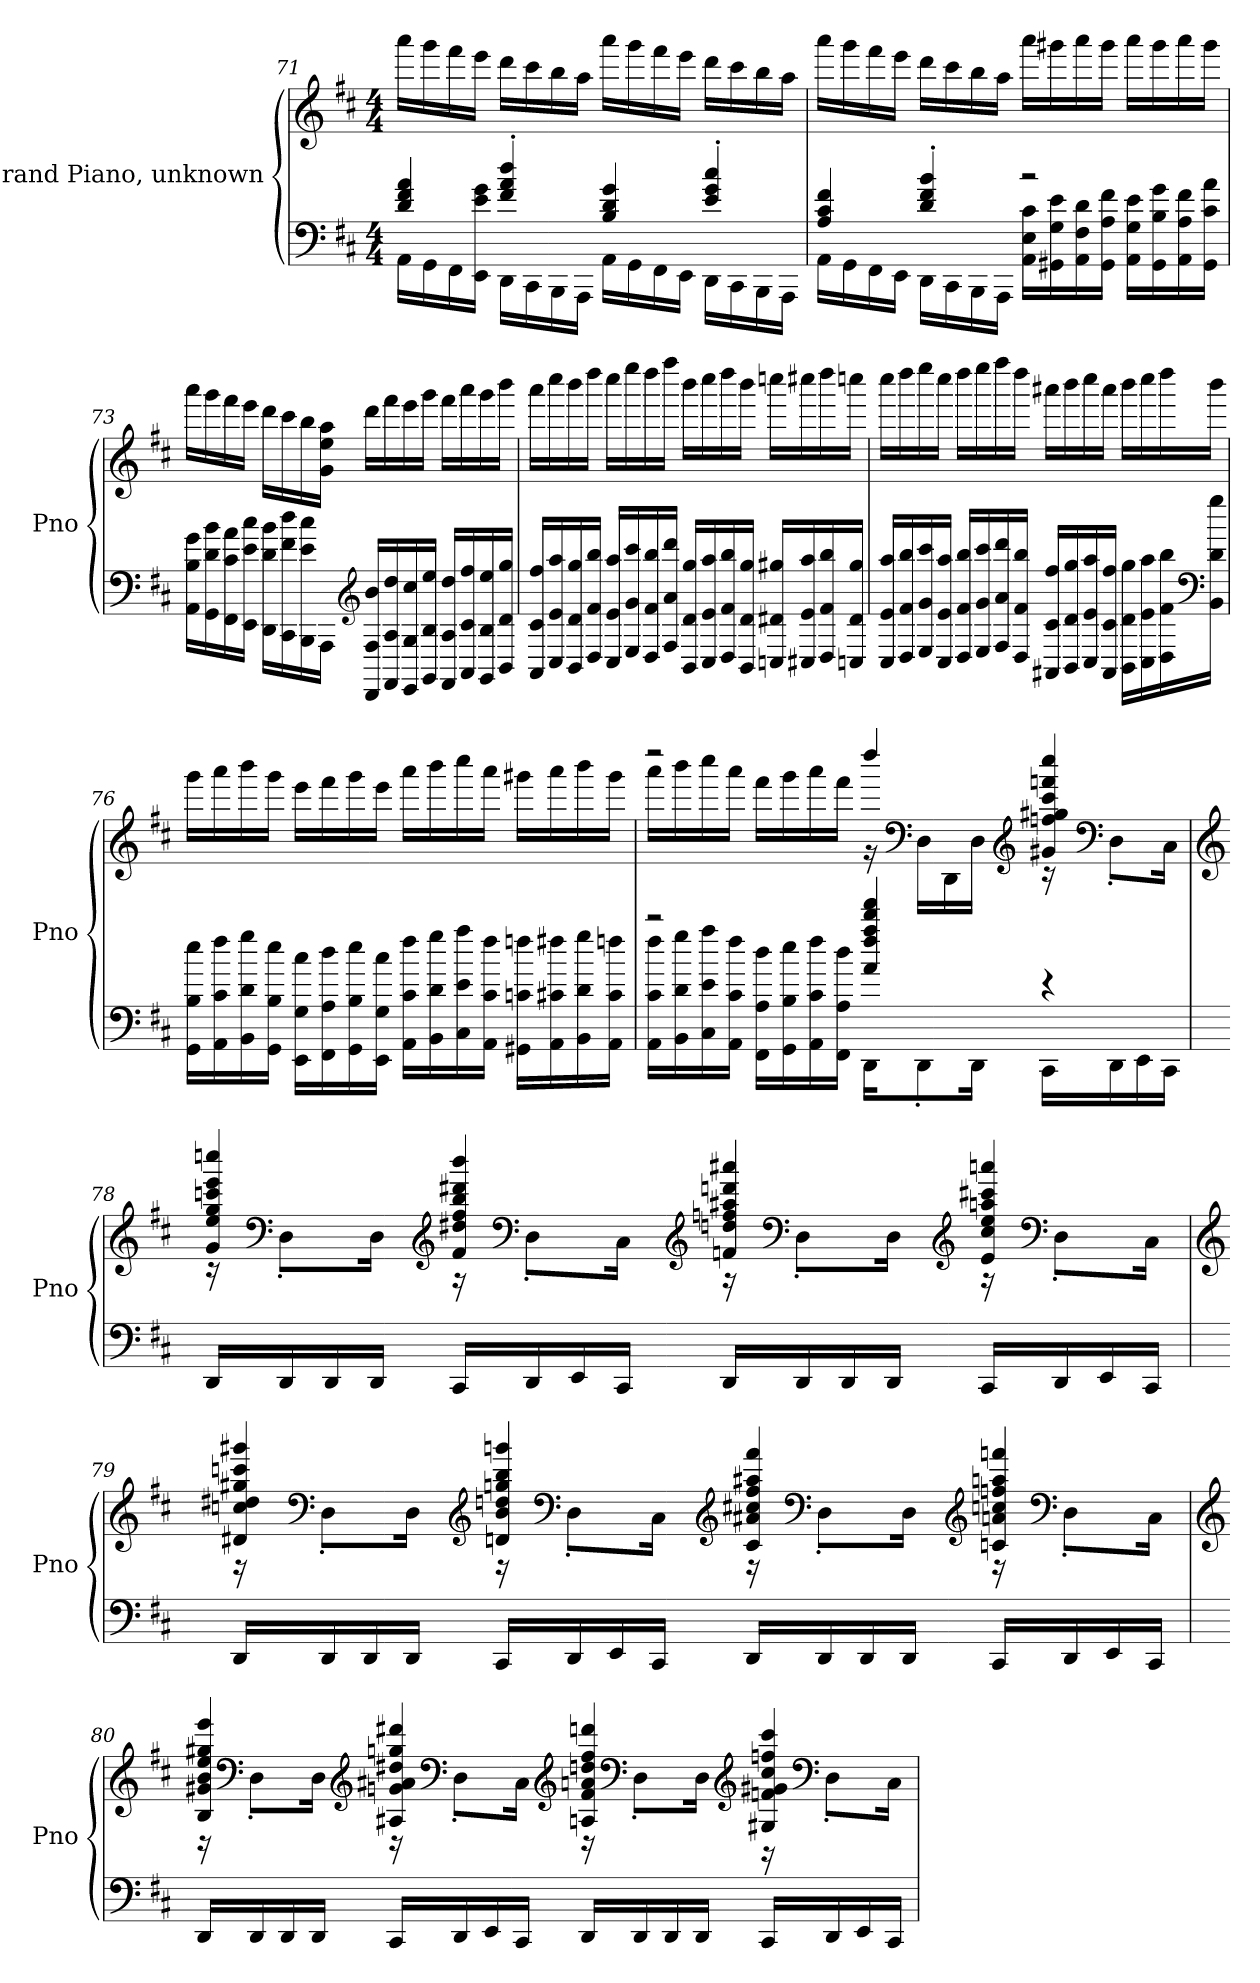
**kern	**kern
*part1	*part1
*staff2	*staff1
*I"Grand Piano, unknown	*
*I'Pno	*
!!LO:LB:g=z
*clefF4	*clefG2
*k[f#c#]	*k[f#c#]
*M4/4	*M4/4
=71	=71
*^	*
4d/ 4f#/ 4a/	16AA\LL	16aaa\LL
.	16GG\	16ggg\
.	16FF#\	16fff#\
.	16EE\ 16e\ 16g\JJ	16eee\JJ
4f#/' 4a/' 4dd/'	16DD\LL	16ddd\LL
.	16CC#\	16ccc#\
.	16BBB\	16bb\
.	16AAA\JJ	16aa\JJ
4B/ 4d/ 4g/	16AA\LL	16aaa\LL
.	16GG\	16ggg\
.	16FF#\	16fff#\
.	16EE\JJ	16eee\JJ
4e/' 4g/' 4cc#/'	16DD\LL	16ddd\LL
.	16CC#\	16ccc#\
.	16BBB\	16bb\
.	16AAA\JJ	16aa\JJ
=72	=72	=72
4A/ 4c#/ 4f#/	16AA\LL	16aaa\LL
.	16GG\	16ggg\
.	16FF#\	16fff#\
.	16EE\JJ	16eee\JJ
4d/' 4f#/' 4b/'	16DD\LL	16ddd\LL
.	16CC#\	16ccc#\
.	16BBB\	16bb\
.	16AAA\JJ	16aa\JJ
2r	16AA\ 16E\ 16c#\LL	16aaa\LL
.	16GG#X\ 16G\ 16e\	16ggg#X\
.	16AA\ 16F#\ 16d\	16aaa\
.	16GG#\ 16A\ 16f#\JJ	16ggg#\JJ
.	16AA\ 16G\ 16e\LL	16aaa\LL
.	16GG#\ 16B\ 16g\	16ggg#\
.	16AA\ 16A\ 16f#\	16aaa\
.	16GG#\ 16c#\ 16a\JJ	16ggg#\JJ
*v	*v	*
!!LO:LB:g=z
=73	=73
16AA\ 16B\ 16g\LL	16aaa\LL
16GG\ 16d\ 16b\	16ggg\
16FF#\ 16c#\ 16a\	16fff#\
16EE\ 16e\ 16cc#\JJ	16eee\JJ
16DD\ 16d\ 16b\LL	16ddd\LL
16CC#\ 16f#\ 16dd\	16ccc#\
16BBB\ 16e\ 16cc#\	16bb\
16AAA\JJ	16g\ 16ee\ 16aa\JJ
*clefG2	*
16DD/ 16F#/ 16b/LL	16ddd\LL
16FF#/ 16A/ 16dd/	16fff#\
16EE/ 16G/ 16cc#/	16eee\
16GG/ 16B/ 16ee/JJ	16ggg\JJ
16FF#/ 16A/ 16dd/LL	16fff#\LL
16AA/ 16c#/ 16ff#/	16aaa\
16GG/ 16B/ 16ee/	16ggg\
16BB/ 16d/ 16gg/JJ	16bbb\JJ
!!LO:LB:g=z
=74	=74
16AA/ 16c#/ 16ff#/LL	16aaa\LL
16C#/ 16e/ 16aa/	16cccc#\
16BB/ 16d/ 16gg/	16bbb\
16D/ 16f#/ 16bb/JJ	16dddd\JJ
16C#/ 16e/ 16aa/LL	16cccc#\LL
16E/ 16g/ 16ccc#/	16eeee\
16D/ 16f#/ 16bb/	16dddd\
16F#/ 16a/ 16ddd/JJ	16ffff#\JJ
16BB/ 16d/ 16gg/LL	16bbb\LL
16C#/ 16e/ 16aa/	16cccc#\
16D/ 16f#/ 16bb/	16dddd\
16BB/ 16d/ 16gg/JJ	16bbb\JJ
16Cn/ 16d#X/ 16gg#X/LL	16ccccn\LL
16C#X/ 16e/ 16aa/	16cccc#X\
16D/ 16f#/ 16bb/	16dddd\
16Cn/ 16d#/ 16gg#/JJ	16ccccn\JJ
!!LO:PB:g=z
=75	=75
16C#/ 16e/ 16aa/LL	16cccc#\LL
16D/ 16f#/ 16bb/	16dddd\
16E/ 16g/ 16ccc#/	16eeee\
16C#/ 16e/ 16aa/JJ	16cccc#\JJ
16D/ 16f#/ 16bb/LL	16dddd\LL
16E/ 16g/ 16ccc#/	16eeee\
16F#/ 16a/ 16ddd/	16ffff#\
16D/ 16f#/ 16bb/JJ	16dddd\JJ
16AA#X/ 16c#/ 16ff#/LL	16aaa#X\LL
16BB/ 16d/ 16gg/	16bbb\
16C#/ 16e/ 16aa/	16cccc#\
16AA#/ 16c#/ 16ff#/JJ	16aaa#\JJ
16BB\ 16d\ 16gg\LL	16bbb\LL
16C#\ 16e\ 16aa\	16cccc#\
16D\ 16f#\ 16bb\	16dddd\
*clefF4	*
16BB\ 16d\ 16gg\JJ	16bbb\JJ
!!LO:LB:g=z
=76	=76
16GG\ 16B\ 16ee\LL	16ggg\LL
16AA\ 16c#\ 16ff#\	16aaa\
16BB\ 16d\ 16gg\	16bbb\
16GG\ 16B\ 16ee\JJ	16ggg\JJ
16EE\ 16G\ 16cc#\LL	16eee\LL
16FF#\ 16A\ 16dd\	16fff#\
16GG\ 16B\ 16ee\	16ggg\
16EE\ 16G\ 16cc#\JJ	16eee\JJ
16AA\ 16c#\ 16ff#\LL	16aaa\LL
16BB\ 16d\ 16gg\	16bbb\
16C#\ 16e\ 16aa\	16cccc#\
16AA\ 16c#\ 16ff#\JJ	16aaa\JJ
16GG#X\ 16cn\ 16ffn\LL	16ggg#X\LL
16AA\ 16c#X\ 16ff#X\	16aaa\
16BB\ 16d\ 16gg\	16bbb\
16AA\ 16c#\ 16ffn\JJ	16ggg#\JJ
!!LO:LB:g=z
=77	=77
*^	*^
2r	16AA\ 16c#\ 16ff#\LL	2r	16aaa\LL
.	16BB\ 16d\ 16gg\	.	16bbb\
.	16C#\ 16e\ 16aa\	.	16cccc#\
.	16AA\ 16c#\ 16ff#\JJ	.	16aaa\JJ
.	16FF#\ 16A\ 16dd\LL	.	16fff#\LL
.	16GG\ 16B\ 16ee\	.	16ggg\
.	16AA\ 16c#\ 16ff#\	.	16aaa\
.	16FF#\ 16A\ 16dd\JJ	.	16fff#\JJ
4a/ 4ff#/ 4aa/ 4ddd/ 4fff#/	16DD\KL	4dddd/	16r
*	*	*clefF4	*
.	8DD'\	.	16D\LL
.	.	.	16DD\
.	16DD\Jk	.	16D\JJ
*	*	*clefG2	*
4r	16CC#\LL	4g#X/ 4ffn/ 4gg#X/ 4ccc#/ 4fffn/ 4cccc#/	16r
*	*	*clefF4	*
.	16DD\	.	8D'\L
.	16EE\	.	.
.	16CC#\JJ	.	16C#\Jk
*v	*v	*	*
!!LO:LB:g=z	!!
=78	=78	=78
*	*clefG2	*
16DD/LL	4g/ 4ee/ 4gg/ 4cccn/ 4eee/ 4ccccn/	16r
*	*clefF4	*
16DD/	.	8D'\L
16DD/	.	.
16DD/JJ	.	16D\Jk
*	*clefG2	*
16CC#/LL	4f#/ 4dd#X/ 4ff#/ 4bb/ 4ddd#X/ 4bbb/	16r
*	*clefF4	*
16DD/	.	8D'\L
16EE/	.	.
16CC#/JJ	.	16C#\Jk
*	*clefG2	*
16DD/LL	4fn/ 4ddn/ 4ffn/ 4aa#X/ 4dddn/ 4aaa#X/	16r
*	*clefF4	*
16DD/	.	8D'\L
16DD/	.	.
16DD/JJ	.	16D\Jk
*	*clefG2	*
16CC#/LL	4e/ 4cc#/ 4ee/ 4aan/ 4ccc#X/ 4aaan/	16r
*	*clefF4	*
16DD/	.	8D'\L
16EE/	.	.
16CC#/JJ	.	16C#\Jk
!!LO:LB:g=z	!!
=79	=79	=79
*	*clefG2	*
16DD/LL	4d#X/ 4ccn/ 4dd#X/ 4gg#X/ 4cccn/ 4ggg#X/	16r
*	*clefF4	*
16DD/	.	8D'\L
16DD/	.	.
16DD/JJ	.	16D\Jk
*	*clefG2	*
16CC#/LL	4dn/ 4b/ 4ddn/ 4ggn/ 4bb/ 4gggn/	16r
*	*clefF4	*
16DD/	.	8D'\L
16EE/	.	.
16CC#/JJ	.	16C#\Jk
*	*clefG2	*
16DD/LL	4c#/ 4a#X/ 4cc#X/ 4ff#/ 4aa#X/ 4fff#/	16r
*	*clefF4	*
16DD/	.	8D'\L
16DD/	.	.
16DD/JJ	.	16D\Jk
*	*clefG2	*
16CC#/LL	4cn/ 4an/ 4ccn/ 4ffn/ 4aan/ 4fffn/	16r
*	*clefF4	*
16DD/	.	8D'\L
16EE/	.	.
16CC#/JJ	.	16C#\Jk
!!LO:PB:g=z	!!
=80	=80	=80
*	*clefG2	*
16DD/LL	4B/ 4g#X/ 4b/ 4ee/ 4gg#X/ 4eee/	16r
*	*clefF4	*
16DD/	.	8D'\L
16DD/	.	.
16DD/JJ	.	16D\Jk
*	*clefG2	*
16CC#/LL	4A#X/ 4gn/ 4a#X/ 4dd#X/ 4ggn/ 4ddd#X/	16r
*	*clefF4	*
16DD/	.	8D'\L
16EE/	.	.
16CC#/JJ	.	16C#\Jk
*	*clefG2	*
16DD/LL	4An/ 4f#/ 4an/ 4ddn/ 4ff#/ 4dddn/	16r
*	*clefF4	*
16DD/	.	8D'\L
16DD/	.	.
16DD/JJ	.	16D\Jk
*	*clefG2	*
16CC#/LL	4G#X/ 4fn/ 4g#X/ 4cc#/ 4ffn/ 4ccc#/	16r
*	*clefF4	*
16DD/	.	8D'\L
16EE/	.	.
16CC#/JJ	.	16C#\Jk
*	*v	*v
=	=
*-	*-
